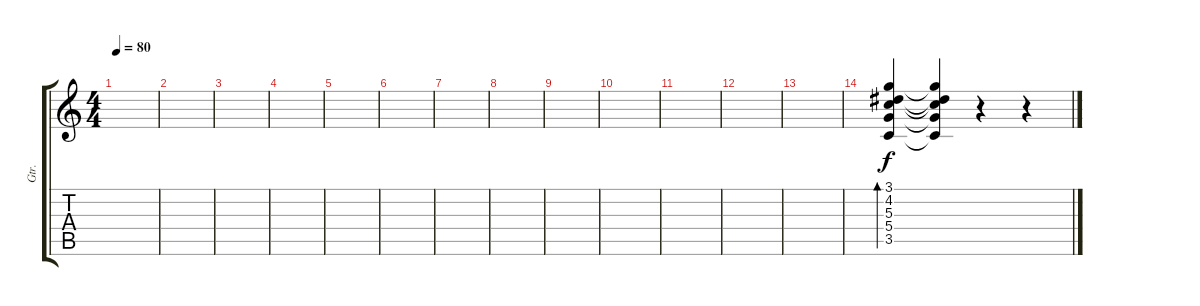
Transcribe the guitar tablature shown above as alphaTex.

\track ("Gtr." "Gtr.") {instrument acousticguitarnylon}
\staff {score tabs}
\tuning (E4 B3 G3 D3 A2 E2) {hide}
\ts (4 4)
\tempo 80
\clef g2
\ks c
|
|
|
|
|
|
|
|
|
|
|
|
|
(3.1 4.2 5.3 5.4 3.5).4{bd 240} (3.1{t} 4.2{t} 5.3{t} 5.4{t} 3.5{t}).4 r.4 r.4
